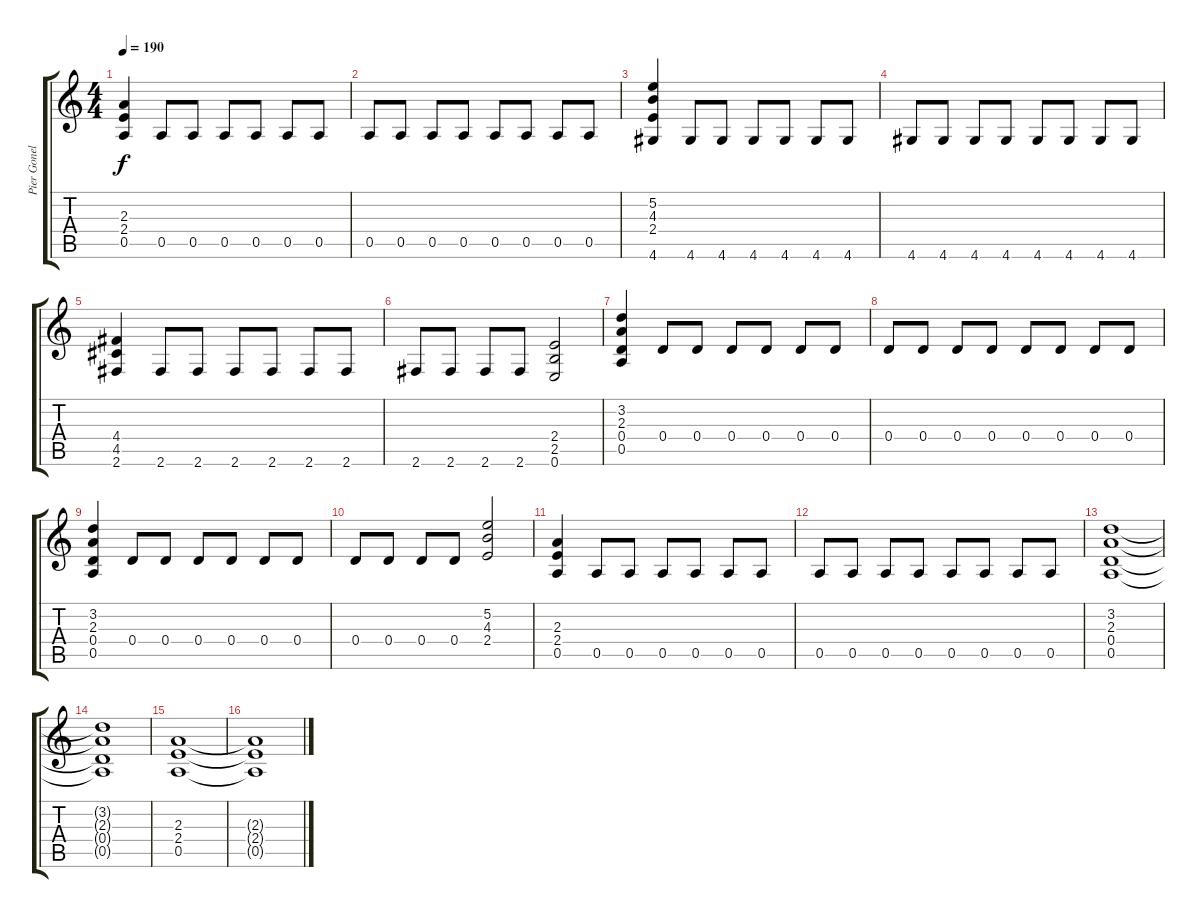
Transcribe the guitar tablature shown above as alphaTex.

\track ("Pier Gonella guitar 2" "Pier Gonel") {instrument distortionguitar}
\staff {score tabs}
\tuning (E4 B3 G3 D3 A2 E2) {hide}
\ts (4 4)
\tempo 190
\clef g2
\ks c
(2.3 2.4 0.5).4{dy f} 0.5.8 0.5.8 0.5.8 0.5.8 0.5.8 0.5.8 |
0.5.8 0.5.8 0.5.8 0.5.8 0.5.8 0.5.8 0.5.8 0.5.8 |
(5.2 4.3 2.4 4.6).4 4.6.8 4.6.8 4.6.8 4.6.8 4.6.8 4.6.8 |
4.6.8 4.6.8 4.6.8 4.6.8 4.6.8 4.6.8 4.6.8 4.6.8 |
(4.4 4.5 2.6).4 2.6.8 2.6.8 2.6.8 2.6.8 2.6.8 2.6.8 |
2.6.8 2.6.8 2.6.8 2.6.8 (2.4 2.5 0.6).2 |
(3.2 2.3 0.4 0.5).4 0.4.8 0.4.8 0.4.8 0.4.8 0.4.8 0.4.8 |
0.4.8 0.4.8 0.4.8 0.4.8 0.4.8 0.4.8 0.4.8 0.4.8 |
(3.2 2.3 0.4 0.5).4 0.4.8 0.4.8 0.4.8 0.4.8 0.4.8 0.4.8 |
0.4.8 0.4.8 0.4.8 0.4.8 (5.2 4.3 2.4).2 |
(2.3 2.4 0.5).4 0.5.8 0.5.8 0.5.8 0.5.8 0.5.8 0.5.8 |
0.5.8 0.5.8 0.5.8 0.5.8 0.5.8 0.5.8 0.5.8 0.5.8 |
(3.2 2.3 0.4 0.5).1 |
(3.2{t} 2.3{t} 0.4{t} 0.5{t}).1 |
(2.3 2.4 0.5).1 |
(2.3{t} 2.4{t} 0.5{t}).1
